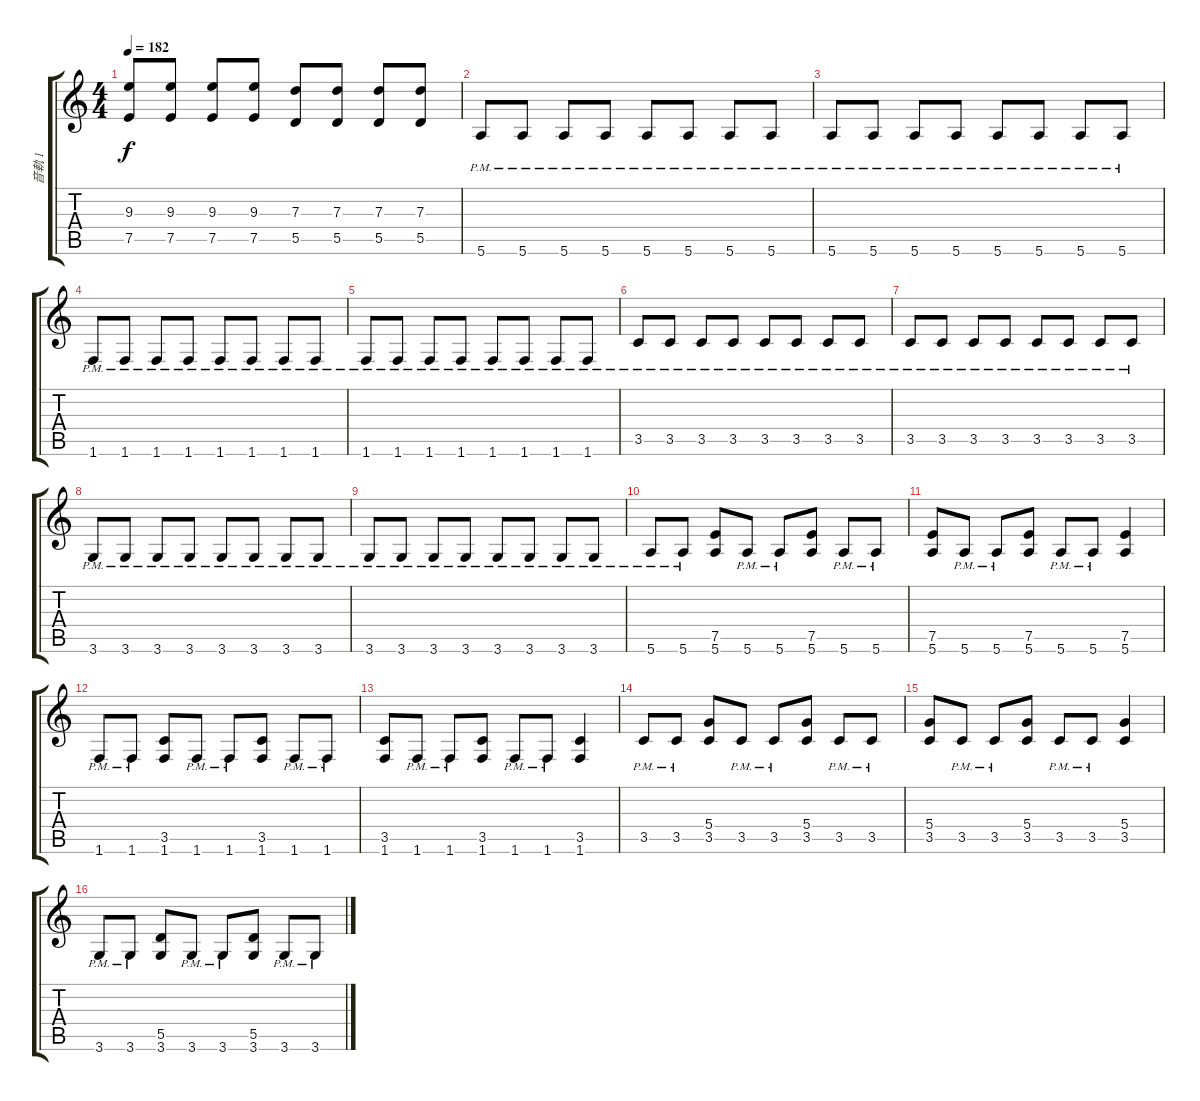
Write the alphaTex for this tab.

\track ("音軌 1" "音軌 1") {instrument overdrivenguitar}
\staff {score tabs}
\tuning (E4 B3 G3 D3 A2 E2) {hide}
\ts (4 4)
\tempo 182
\clef g2
\ks c
(9.3 7.5).8{dy f} (9.3 7.5).8 (9.3 7.5).8 (9.3 7.5).8 (7.3 5.5).8 (7.3 5.5).8 (7.3 5.5).8 (7.3 5.5).8 |
5.6{pm}.8 5.6{pm}.8 5.6{pm}.8 5.6{pm}.8 5.6{pm}.8 5.6{pm}.8 5.6{pm}.8 5.6{pm}.8 |
5.6{pm}.8 5.6{pm}.8 5.6{pm}.8 5.6{pm}.8 5.6{pm}.8 5.6{pm}.8 5.6{pm}.8 5.6{pm}.8 |
1.6{pm}.8 1.6{pm}.8 1.6{pm}.8 1.6{pm}.8 1.6{pm}.8 1.6{pm}.8 1.6{pm}.8 1.6{pm}.8 |
1.6{pm}.8 1.6{pm}.8 1.6{pm}.8 1.6{pm}.8 1.6{pm}.8 1.6{pm}.8 1.6{pm}.8 1.6{pm}.8 |
3.5{pm}.8 3.5{pm}.8 3.5{pm}.8 3.5{pm}.8 3.5{pm}.8 3.5{pm}.8 3.5{pm}.8 3.5{pm}.8 |
3.5{pm}.8 3.5{pm}.8 3.5{pm}.8 3.5{pm}.8 3.5{pm}.8 3.5{pm}.8 3.5{pm}.8 3.5{pm}.8 |
3.6{pm}.8 3.6{pm}.8 3.6{pm}.8 3.6{pm}.8 3.6{pm}.8 3.6{pm}.8 3.6{pm}.8 3.6{pm}.8 |
3.6{pm}.8 3.6{pm}.8 3.6{pm}.8 3.6{pm}.8 3.6{pm}.8 3.6{pm}.8 3.6{pm}.8 3.6{pm}.8 |
5.6{pm}.8 5.6{pm}.8 (7.5 5.6).8 5.6{pm}.8 5.6{pm}.8 (7.5 5.6).8 5.6{pm}.8 5.6{pm}.8 |
(7.5 5.6).8 5.6{pm}.8 5.6{pm}.8 (7.5 5.6).8 5.6{pm}.8 5.6{pm}.8 (7.5 5.6).4 |
1.6{pm}.8 1.6{pm}.8 (3.5 1.6).8 1.6{pm}.8 1.6{pm}.8 (3.5 1.6).8 1.6{pm}.8 1.6{pm}.8 |
(3.5 1.6).8 1.6{pm}.8 1.6{pm}.8 (3.5 1.6).8 1.6{pm}.8 1.6{pm}.8 (3.5 1.6).4 |
3.5{pm}.8 3.5{pm}.8 (5.4 3.5).8 3.5{pm}.8 3.5{pm}.8 (5.4 3.5).8 3.5{pm}.8 3.5{pm}.8 |
(5.4 3.5).8 3.5{pm}.8 3.5{pm}.8 (5.4 3.5).8 3.5{pm}.8 3.5{pm}.8 (5.4 3.5).4 |
3.6{pm}.8 3.6{pm}.8 (5.5 3.6).8 3.6{pm}.8 3.6{pm}.8 (5.5 3.6).8 3.6{pm}.8 3.6{pm}.8
